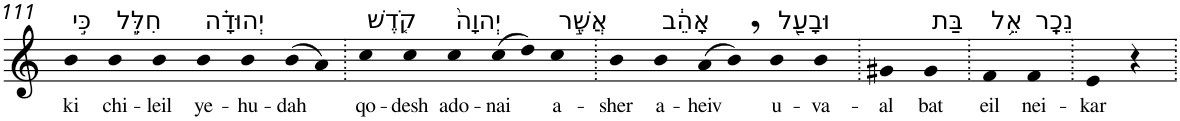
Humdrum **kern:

**kern	**text
*part1	*part1
*staff1	*staff1
*I"Piano	*
*I'Pno	*
!!LO:PB:g=z
*clefG2	*
*k[]	*
=111	=111
!LO:TX:a:t=כִּ֣י	!
!	!LO:LY:b
4b	ki
!LO:TX:a:t=חִלֵּ֣ל	!
!	!LO:LY:b
4b	chi-
!	!LO:LY:b
4b	-leil
!LO:TX:a:t=יְהוּדָ֗ה	!
!	!LO:LY:b
4b	ye-
!	!LO:LY:b
4b	-hu-
!	!LO:LY:b
(>8b	-dah
8a)	.
=112.	=112.
!LO:TX:a:t=קֹ֤דֶשׁ	!
!	!LO:LY:b
4cc	qo-
!	!LO:LY:b
4cc	-desh
!LO:TX:a:t=יְהוָה֙	!
!	!LO:LY:b
4cc	ado-
!	!LO:LY:b
(>8cc	-nai
8dd)	.
!LO:TX:a:t=אֲשֶׁ֣ר	!
!	!LO:LY:b
4cc	a-
=113.	=113.
!	!LO:LY:b
4b	-sher
!LO:TX:a:t=אָהֵ֔ב	!
!	!LO:LY:b
4b	a-
!	!LO:LY:b
(>8a	-heiv
8b,)	.
!LO:TX:a:t=וּבָעַ֖ל	!
!	!LO:LY:b
4b	u-
!	!LO:LY:b
4b	-va-
=114.	=114.
!	!LO:LY:b
4g#X	-al
!LO:TX:a:t=בַּת	!
!	!LO:LY:b
4g#	bat
=115.	=115.
!LO:TX:a:t=אֵ֥ל	!
!	!LO:LY:b
4f	eil
!LO:TX:a:t=נֵכָֽר	!
!	!LO:LY:b
4f	nei-
=116.	=116.
!	!LO:LY:b
4e	-kar
4r	.
=.	=.
*-	*-
